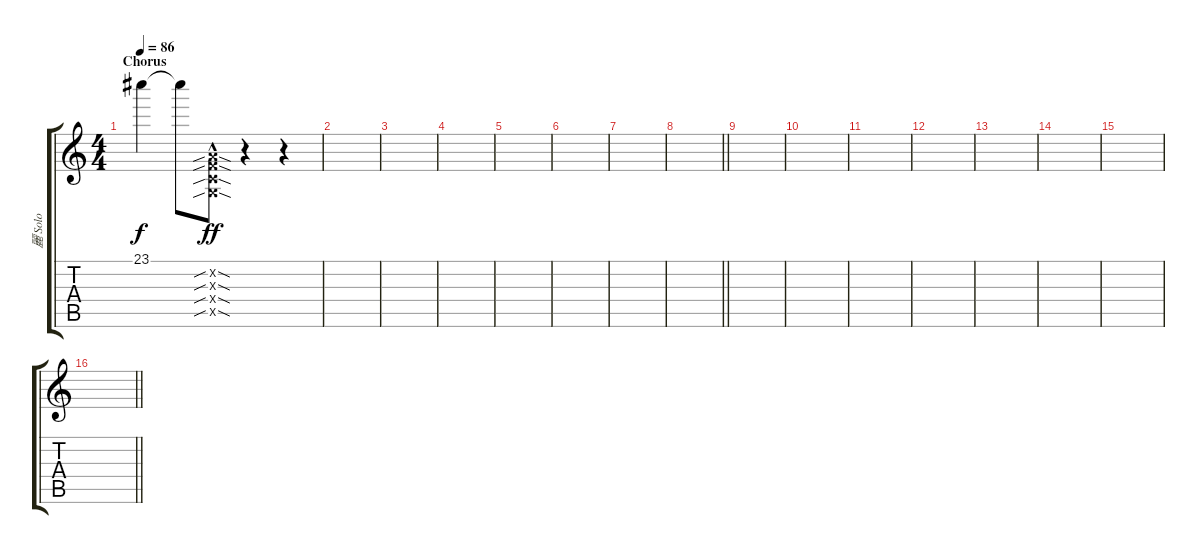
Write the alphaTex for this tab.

\track ("麗 Solo" "麗 Solo") {instrument overdrivenguitar}
\staff {score tabs}
\tuning (D4 A3 F3 C3 G2 D2) {hide}
\ts (4 4)
\section ("" "Chorus")
\tempo 86
\clef g2
\ks c
23.1{t}.4{dy f volume 0} 23.1{t}.8 (0.2{sib sod hac x} 0.3{sib sod hac x} 0.4{sib sod hac x} 0.5{sib sod hac x}).8{dy ff} r.4 r.4 |
|
|
|
|
|
|
\barLineRight lightlight
|
\section ("" "")
|
|
|
|
|
|
|
\barLineRight lightlight
